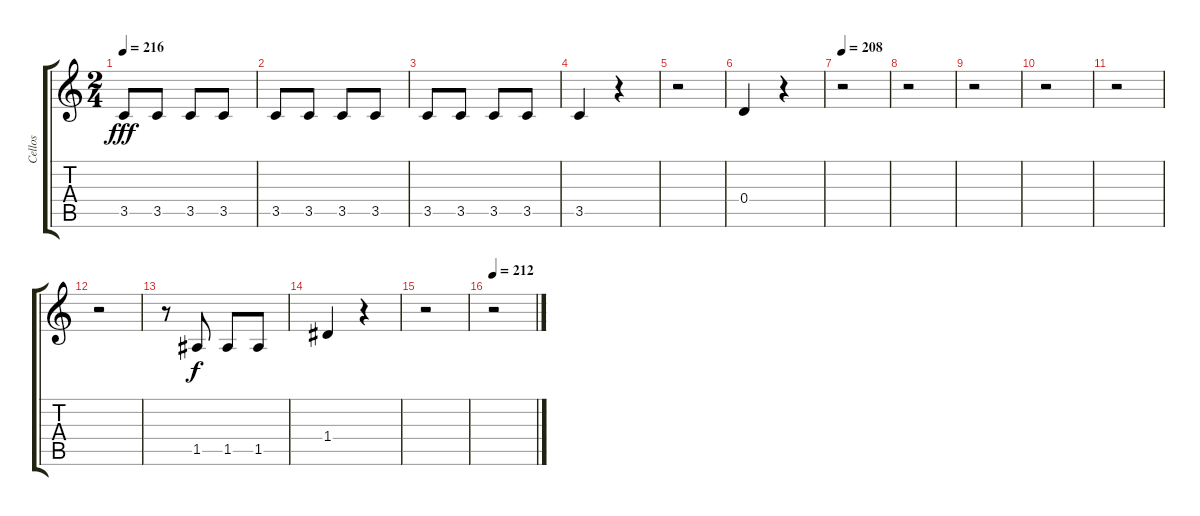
\track ("Cellos" "Cellos") {instrument contrabass}
\staff {score tabs}
\tuning (E4 B3 G3 D3 A2 E2) {hide}
\ts (2 4)
\tempo 216
\clef g2
\ks c
3.5.8{dy fff} 3.5.8 3.5.8 3.5.8 |
3.5.8 3.5.8 3.5.8 3.5.8 |
3.5.8 3.5.8 3.5.8 3.5.8 |
3.5.4 r.4 |
r.2 |
0.4.4 r.4 |
\tempo 208
r.2 |
r.2 |
r.2 |
r.2 |
r.2 |
r.2 |
r.8 1.5.8{dy f} 1.5.8 1.5.8 |
1.4.4 r.4 |
r.2 |
\tempo 212
r.2
